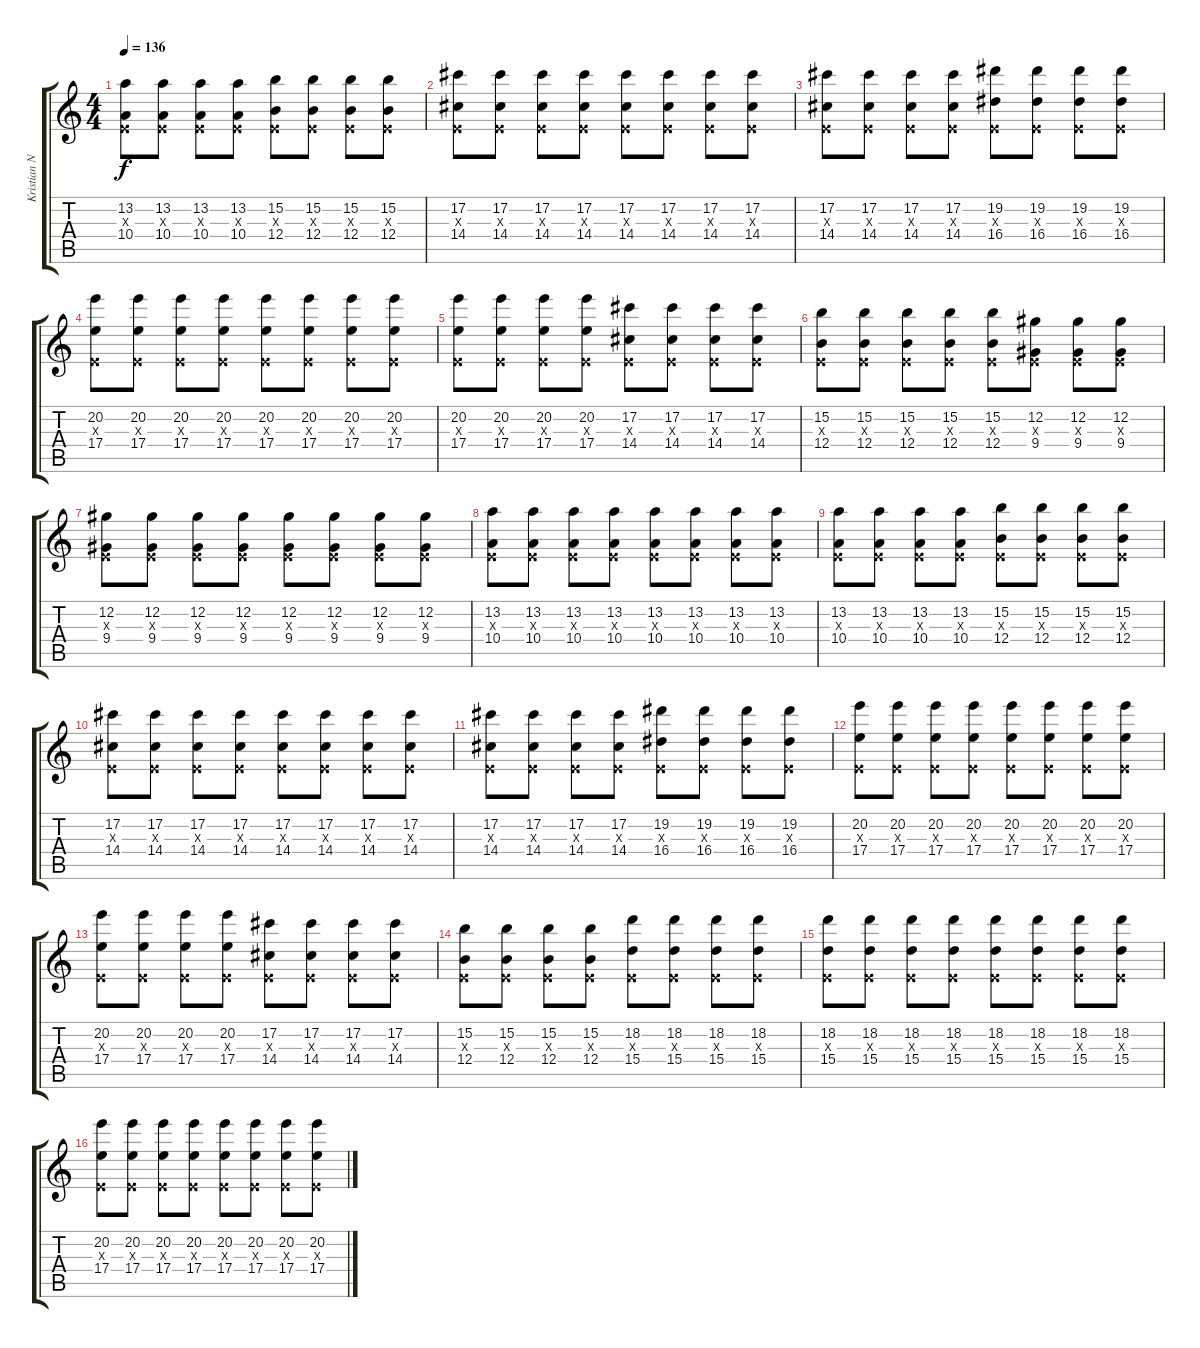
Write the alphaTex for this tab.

\track ("Kristian Niemann" "Kristian N") {instrument distortionguitar}
\staff {score tabs}
\tuning (Db4 Ab3 E3 B2 Gb2 Db2) {hide}
\ts (4 4)
\tempo 136
\clef g2
\ks c
(13.2 0.3{x} 10.4).8{dy f} (13.2 0.3{x} 10.4).8 (13.2 0.3{x} 10.4).8 (13.2 0.3{x} 10.4).8 (15.2 0.3{x} 12.4).8 (15.2 0.3{x} 12.4).8 (15.2 0.3{x} 12.4).8 (15.2 0.3{x} 12.4).8 |
(17.2 0.3{x} 14.4).8 (17.2 0.3{x} 14.4).8 (17.2 0.3{x} 14.4).8 (17.2 0.3{x} 14.4).8 (17.2 0.3{x} 14.4).8 (17.2 0.3{x} 14.4).8 (17.2 0.3{x} 14.4).8 (17.2 0.3{x} 14.4).8 |
(17.2 0.3{x} 14.4).8 (17.2 0.3{x} 14.4).8 (17.2 0.3{x} 14.4).8 (17.2 0.3{x} 14.4).8 (19.2 0.3{x} 16.4).8 (19.2 0.3{x} 16.4).8 (19.2 0.3{x} 16.4).8 (19.2 0.3{x} 16.4).8 |
(20.2 0.3{x} 17.4).8 (20.2 0.3{x} 17.4).8 (20.2 0.3{x} 17.4).8 (20.2 0.3{x} 17.4).8 (20.2 0.3{x} 17.4).8 (20.2 0.3{x} 17.4).8 (20.2 0.3{x} 17.4).8 (20.2 0.3{x} 17.4).8 |
(20.2 0.3{x} 17.4).8 (20.2 0.3{x} 17.4).8 (20.2 0.3{x} 17.4).8 (20.2 0.3{x} 17.4).8 (17.2 0.3{x} 14.4).8 (17.2 0.3{x} 14.4).8 (17.2 0.3{x} 14.4).8 (17.2 0.3{x} 14.4).8 |
(15.2 0.3{x} 12.4).8 (15.2 0.3{x} 12.4).8 (15.2 0.3{x} 12.4).8 (15.2 0.3{x} 12.4).8 (15.2 0.3{x} 12.4).8 (12.2 0.3{x} 9.4).8 (12.2 0.3{x} 9.4).8 (12.2 0.3{x} 9.4).8 |
(12.2 0.3{x} 9.4).8 (12.2 0.3{x} 9.4).8 (12.2 0.3{x} 9.4).8 (12.2 0.3{x} 9.4).8 (12.2 0.3{x} 9.4).8 (12.2 0.3{x} 9.4).8 (12.2 0.3{x} 9.4).8 (12.2 0.3{x} 9.4).8 |
(13.2 0.3{x} 10.4).8 (13.2 0.3{x} 10.4).8 (13.2 0.3{x} 10.4).8 (13.2 0.3{x} 10.4).8 (13.2 0.3{x} 10.4).8 (13.2 0.3{x} 10.4).8 (13.2 0.3{x} 10.4).8 (13.2 0.3{x} 10.4).8 |
(13.2 0.3{x} 10.4).8 (13.2 0.3{x} 10.4).8 (13.2 0.3{x} 10.4).8 (13.2 0.3{x} 10.4).8 (15.2 0.3{x} 12.4).8 (15.2 0.3{x} 12.4).8 (15.2 0.3{x} 12.4).8 (15.2 0.3{x} 12.4).8 |
(17.2 0.3{x} 14.4).8 (17.2 0.3{x} 14.4).8 (17.2 0.3{x} 14.4).8 (17.2 0.3{x} 14.4).8 (17.2 0.3{x} 14.4).8 (17.2 0.3{x} 14.4).8 (17.2 0.3{x} 14.4).8 (17.2 0.3{x} 14.4).8 |
(17.2 0.3{x} 14.4).8 (17.2 0.3{x} 14.4).8 (17.2 0.3{x} 14.4).8 (17.2 0.3{x} 14.4).8 (19.2 0.3{x} 16.4).8 (19.2 0.3{x} 16.4).8 (19.2 0.3{x} 16.4).8 (19.2 0.3{x} 16.4).8 |
(20.2 0.3{x} 17.4).8 (20.2 0.3{x} 17.4).8 (20.2 0.3{x} 17.4).8 (20.2 0.3{x} 17.4).8 (20.2 0.3{x} 17.4).8 (20.2 0.3{x} 17.4).8 (20.2 0.3{x} 17.4).8 (20.2 0.3{x} 17.4).8 |
(20.2 0.3{x} 17.4).8 (20.2 0.3{x} 17.4).8 (20.2 0.3{x} 17.4).8 (20.2 0.3{x} 17.4).8 (17.2 0.3{x} 14.4).8 (17.2 0.3{x} 14.4).8 (17.2 0.3{x} 14.4).8 (17.2 0.3{x} 14.4).8 |
(15.2 0.3{x} 12.4).8 (15.2 0.3{x} 12.4).8 (15.2 0.3{x} 12.4).8 (15.2 0.3{x} 12.4).8 (18.2 0.3{x} 15.4).8 (18.2 0.3{x} 15.4).8 (18.2 0.3{x} 15.4).8 (18.2 0.3{x} 15.4).8 |
(18.2 0.3{x} 15.4).8 (18.2 0.3{x} 15.4).8 (18.2 0.3{x} 15.4).8 (18.2 0.3{x} 15.4).8 (18.2 0.3{x} 15.4).8 (18.2 0.3{x} 15.4).8 (18.2 0.3{x} 15.4).8 (18.2 0.3{x} 15.4).8 |
(20.2 0.3{x} 17.4).8 (20.2 0.3{x} 17.4).8 (20.2 0.3{x} 17.4).8 (20.2 0.3{x} 17.4).8 (20.2 0.3{x} 17.4).8 (20.2 0.3{x} 17.4).8 (20.2 0.3{x} 17.4).8 (20.2 0.3{x} 17.4).8
